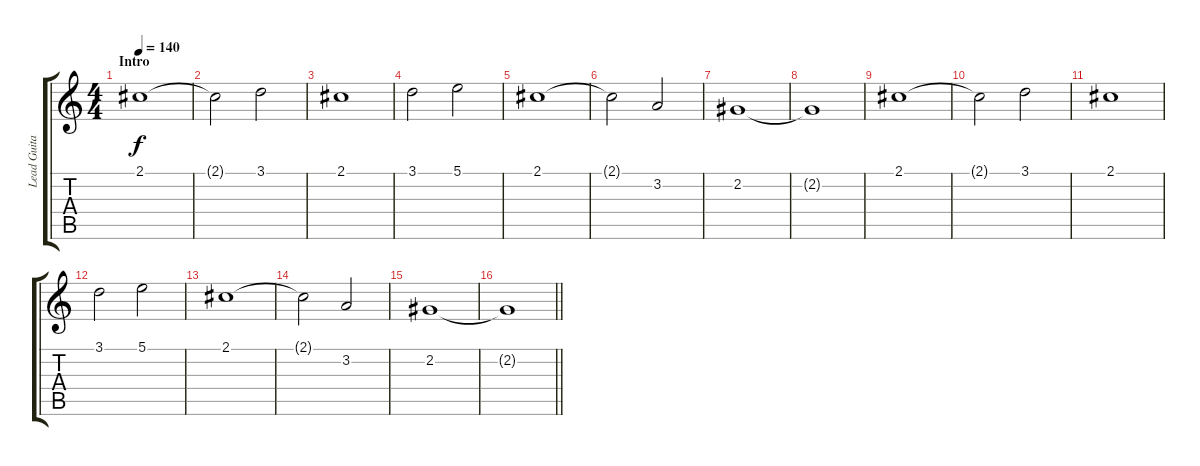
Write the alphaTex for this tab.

\track ("Lead Guitar" "Lead Guita") {instrument distortionguitar}
\staff {score tabs}
\tuning (B3 Gb3 D3 A2 E2 B1) {hide}
\ts (4 4)
\section ("" "Intro")
\tempo 140
\clef g2
\ks c
2.1.1{dy f instrument distortionguitar} |
2.1{t}.2 3.1.2 |
2.1.1 |
3.1.2 5.1.2 |
2.1.1 |
2.1{t}.2 3.2.2 |
2.2.1 |
2.2{t}.1 |
2.1.1 |
2.1{t}.2 3.1.2 |
2.1.1 |
3.1.2 5.1.2 |
2.1.1 |
2.1{t}.2 3.2.2 |
2.2.1 |
\barLineRight lightlight
2.2{t}.1
